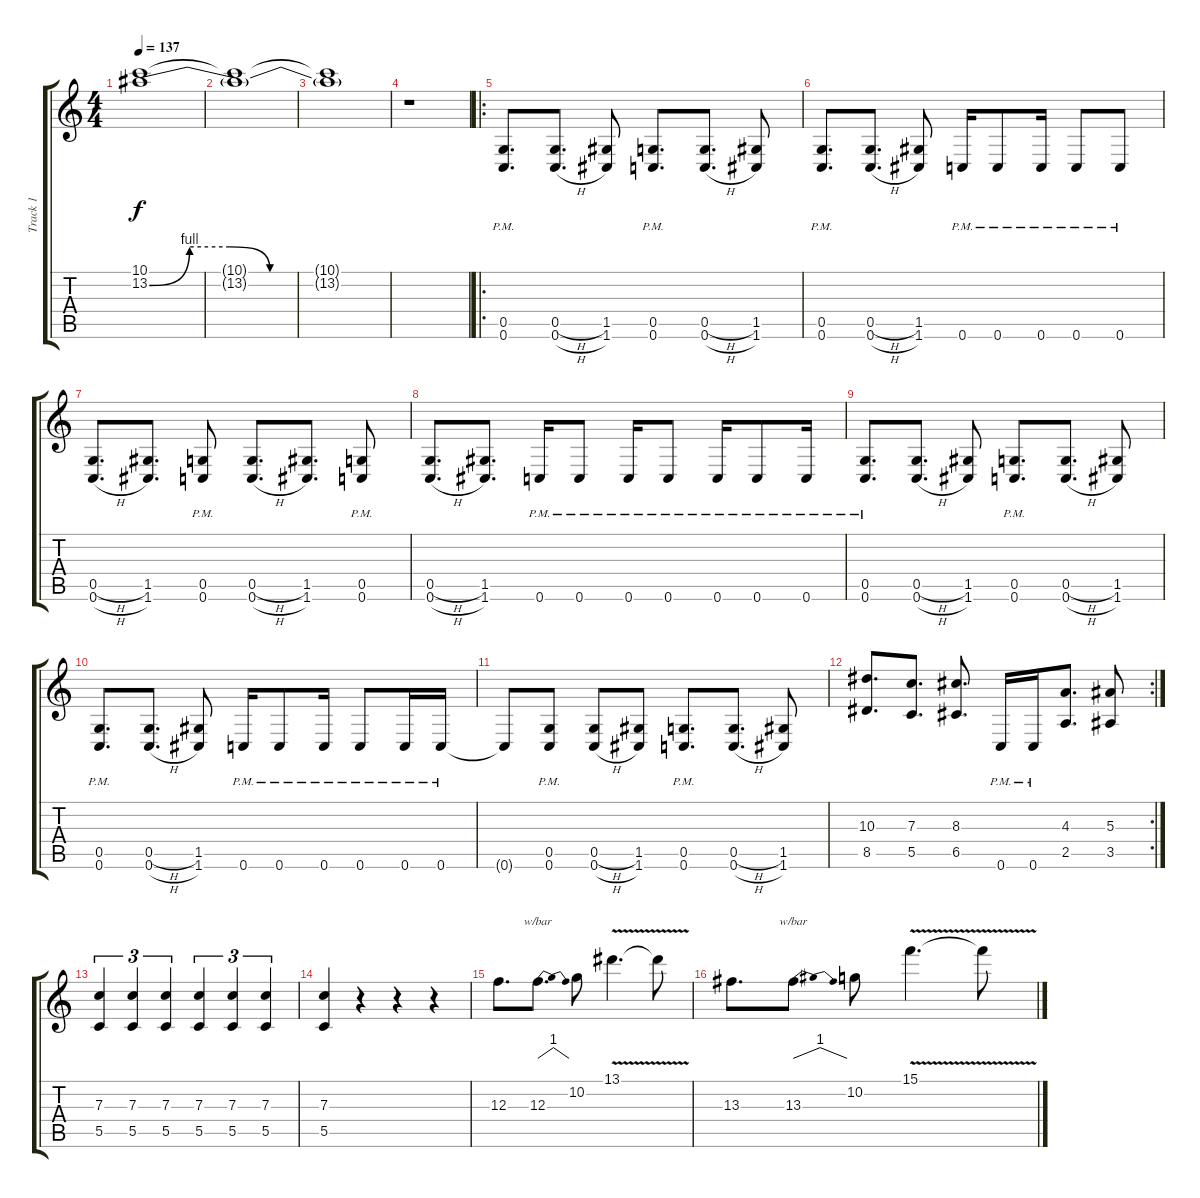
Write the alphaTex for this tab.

\track ("Track 1" "Track 1") {instrument overdrivenguitar}
\staff {score tabs}
\tuning (D4 A3 F3 C3 G2 C2) {hide}
\ts (4 4)
\tempo 137
\clef g2
\ks c
(10.1 13.2{be (custom 0 0 10 4 20 4 30 0 60 0)}).1{dy f} |
(10.1{t} 13.2{t}).1 |
(10.1{t} 13.2{t}).1 |
r.1 |
\ro
(0.5{pm} 0.6{pm}).8{d} (0.5{h} 0.6{h}).8{d} (1.5 1.6).8 (0.5{pm} 0.6{pm}).8{d} (0.5{h} 0.6{h}).8{d} (1.5 1.6).8 |
(0.5{pm} 0.6{pm}).8{d} (0.5{h} 0.6{h}).8{d} (1.5 1.6).8 0.6{pm}.16 0.6{pm}.8 0.6{pm}.16 0.6{pm}.8 0.6{pm}.8 |
(0.5{h} 0.6{h}).8{d} (1.5 1.6).8{d} (0.5{pm} 0.6{pm}).8 (0.5{h} 0.6{h}).8{d} (1.5 1.6).8{d} (0.5{pm} 0.6{pm}).8 |
(0.5{h} 0.6{h}).8{d} (1.5 1.6).8{d} 0.6{pm}.16 0.6{pm}.8 0.6{pm}.16 0.6{pm}.8 0.6{pm}.16 0.6{pm}.8 0.6{pm}.16 |
(0.5{pm} 0.6{pm}).8{d} (0.5{h} 0.6{h}).8{d} (1.5 1.6).8 (0.5{pm} 0.6{pm}).8{d} (0.5{h} 0.6{h}).8{d} (1.5 1.6).8 |
(0.5{pm} 0.6{pm}).8{d} (0.5{h} 0.6{h}).8{d} (1.5 1.6).8 0.6{pm}.16 0.6{pm}.8 0.6{pm}.16 0.6{pm}.8 0.6{pm}.16 0.6{pm}.16 |
0.6{t}.8 (0.5{pm} 0.6{pm}).8 (0.5{h} 0.6{h}).8 (1.5 1.6).8 (0.5{pm} 0.6{pm}).8{d} (0.5{h} 0.6{h}).8{d} (1.5 1.6).8 |
\rc 2
(10.3 8.5).8{d} (7.3 5.5).8{d} (8.3 6.5).8{d} 0.6{pm}.16 0.6{pm}.16 (4.3 2.5).8{d} (5.3 3.5).8 |
(7.3 5.5).4{tu (3 2)} (7.3 5.5).4{tu (3 2)} (7.3 5.5).4{tu (3 2)} (7.3 5.5).4{tu (3 2)} (7.3 5.5).4{tu (3 2)} (7.3 5.5).4{tu (3 2)} |
(7.3 5.5).4 r.4 r.4 r.4 |
12.3.8{d} 12.3.8{d tbe (dip default 0 0 30 4 60 0)} 10.2.8 13.1{v}.4{d} 13.1{t}.8 |
13.3.8{d} 13.3.8{d tbe (dip default 0 0 30 4 60 0)} 10.2.8 15.1{v}.4{d} 15.1{t}.8
